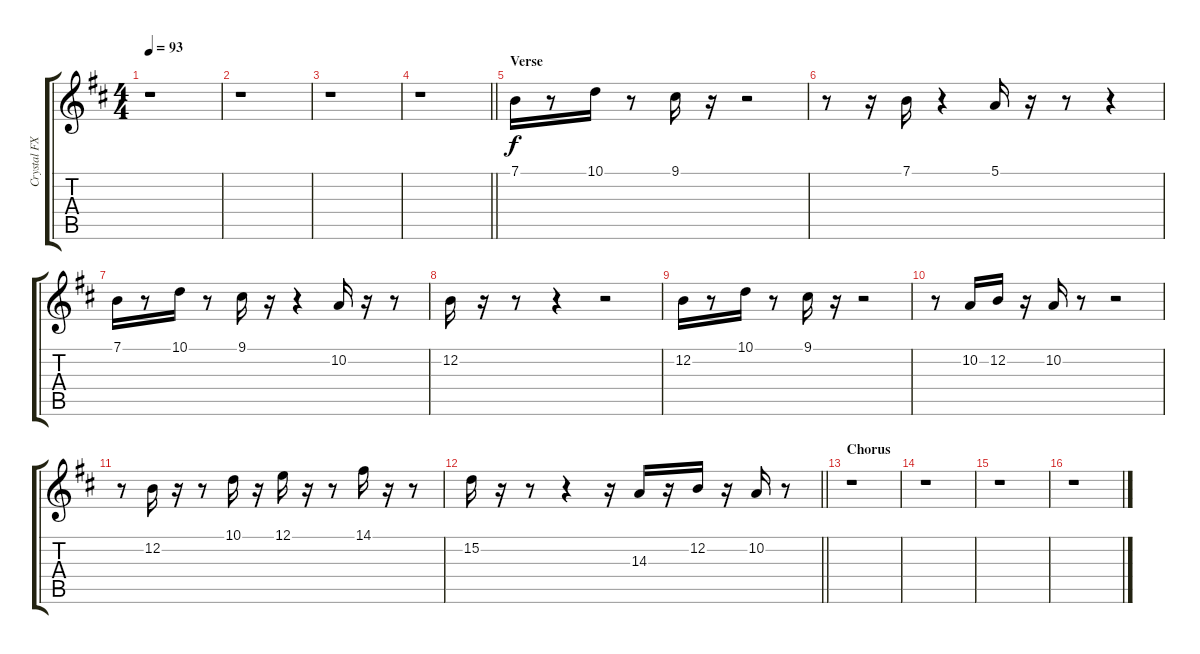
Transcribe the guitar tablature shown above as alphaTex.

\track ("Crystal FX" "Crystal FX") {instrument fx3crystal}
\staff {score tabs}
\tuning (E4 B3 G3 D3 A2 E2) {hide}
\ts (4 4)
\tempo 93
\clef g2
\ks d
r.1{dy f} |
r.1 |
r.1 |
\barLineRight lightlight
r.1 |
\section ("" "Verse")
7.1.16 r.8 10.1.16 r.8 9.1.16 r.16 r.2 |
r.8 r.16 7.1.16 r.4 5.1.16 r.16 r.8 r.4 |
7.1.16 r.8 10.1.16 r.8 9.1.16 r.16 r.4 10.2.16 r.16 r.8 |
12.2.16 r.16 r.8 r.4 r.2 |
12.2.16 r.8 10.1.16 r.8 9.1.16 r.16 r.2 |
r.8 10.2.16 12.2.16 r.16 10.2.16 r.8 r.2 |
r.8 12.2.16 r.16 r.8 10.1.16 r.16 12.1.16 r.16 r.8 14.1.16 r.16 r.8 |
\barLineRight lightlight
15.2.16 r.16 r.8 r.4 r.16 14.3.16 r.16 12.2.16 r.16 10.2.16 r.8 |
\section ("" "Chorus")
r.1 |
r.1 |
r.1 |
r.1
